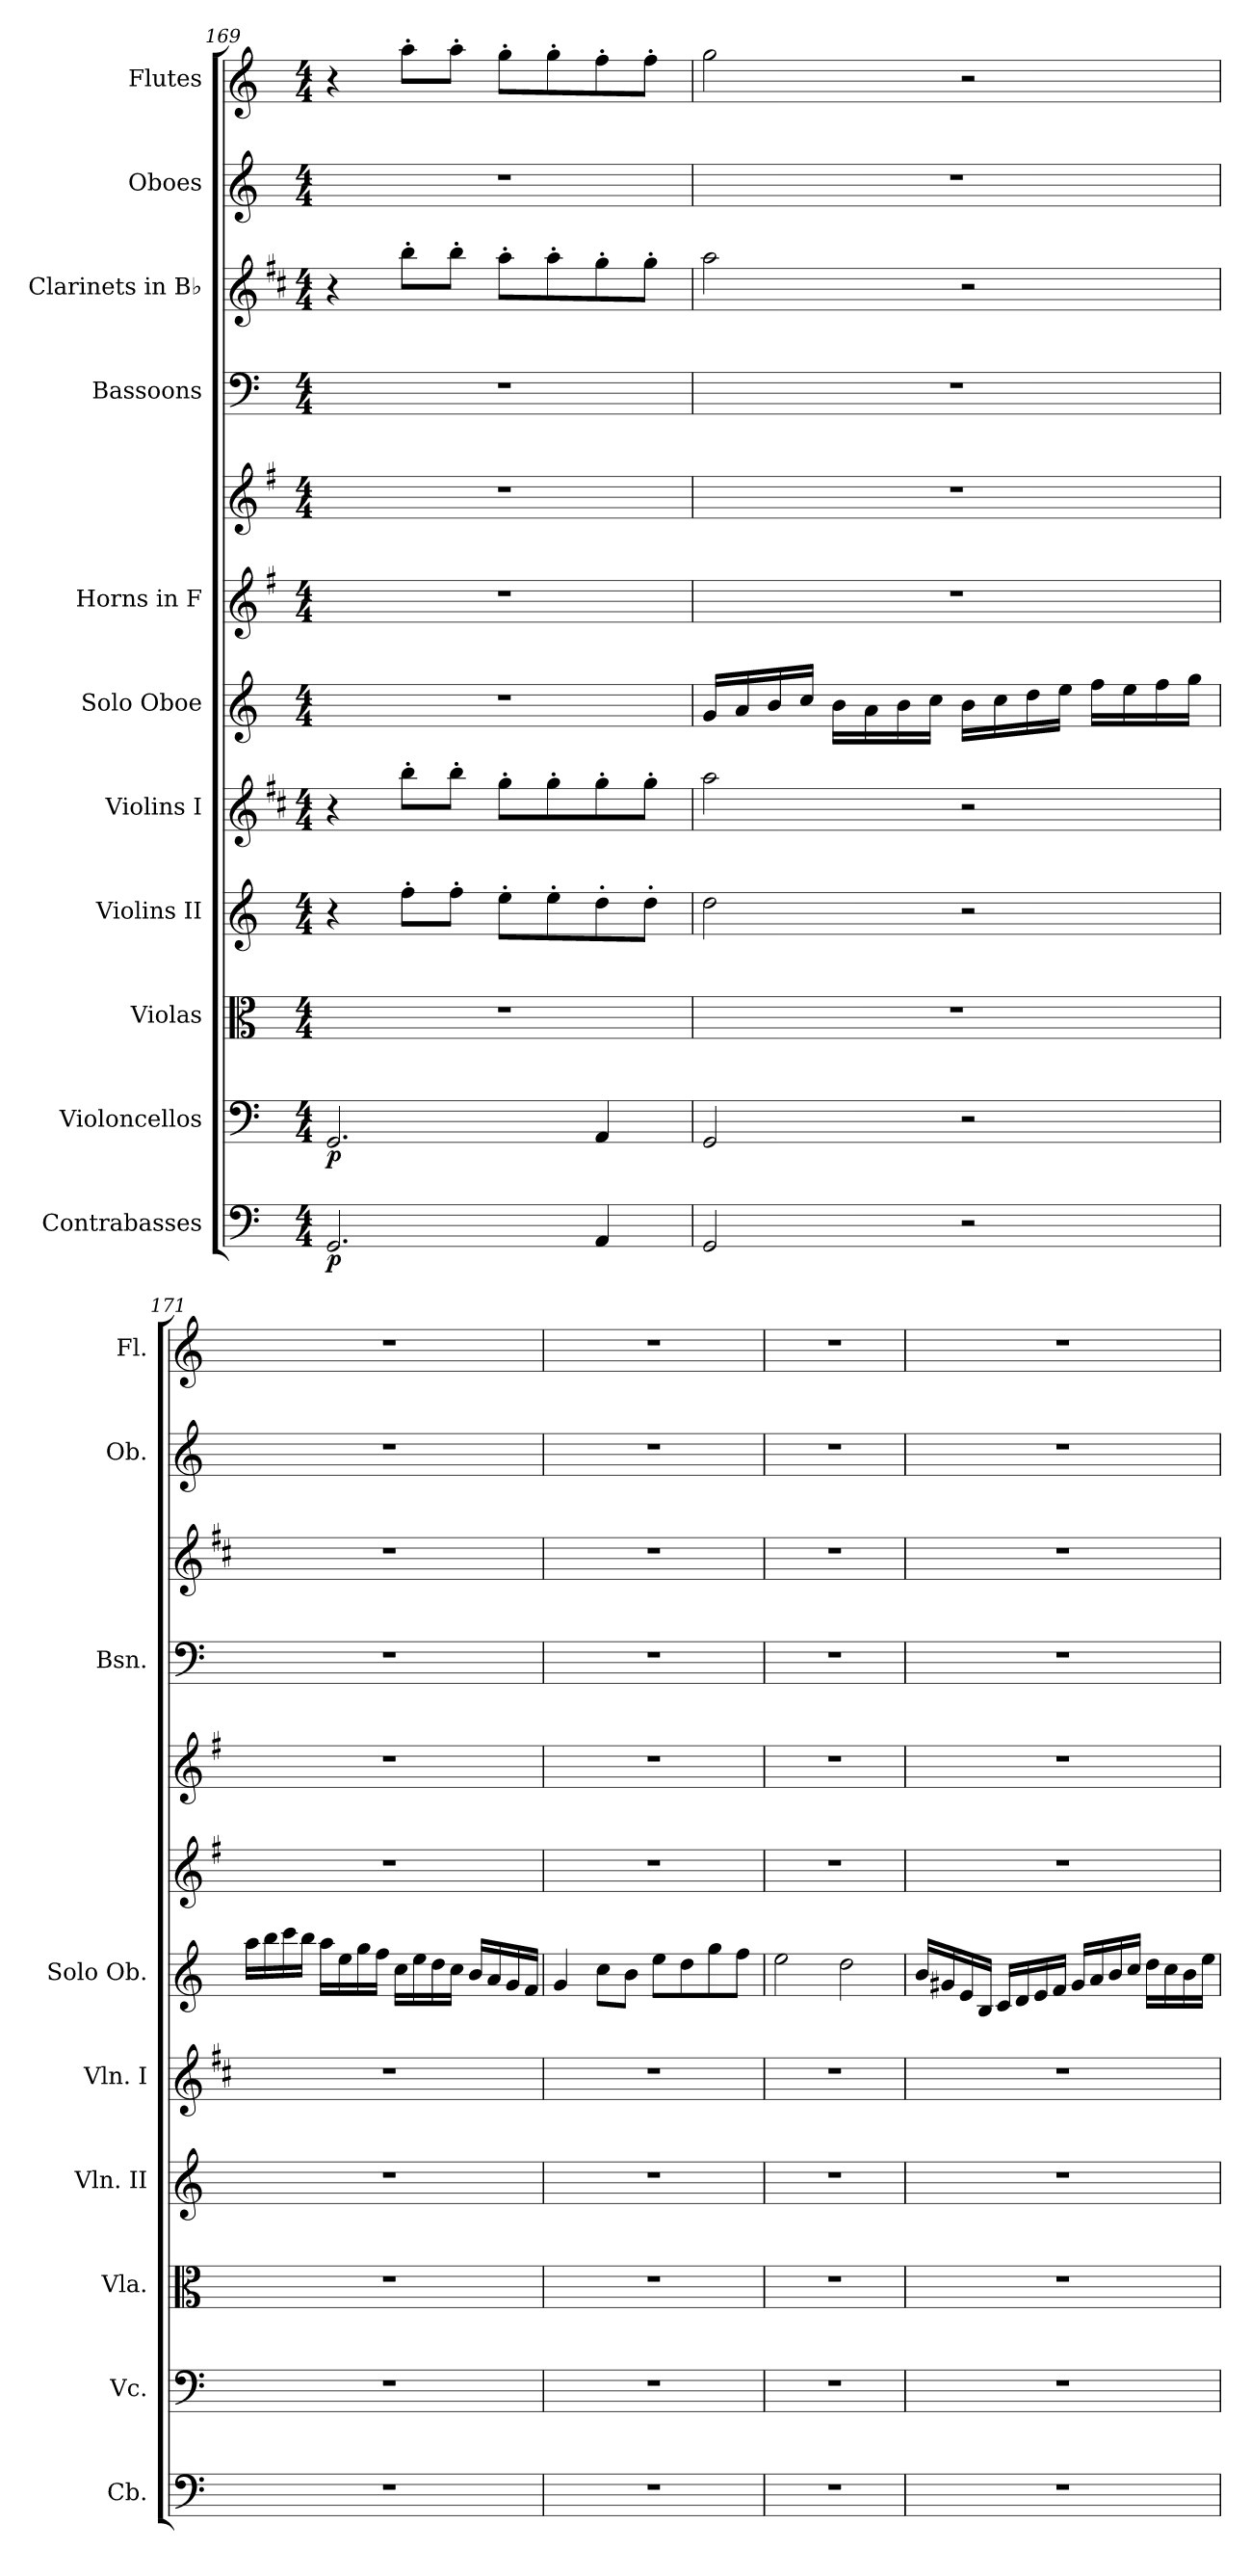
**kern	**dynam	**kern	**dynam	**kern	**kern	**kern	**kern	**kern	**kern	**kern	**kern	**kern	**kern
*part11	*part11	*part10	*part10	*part9	*part8	*part7	*part6	*part5	*part5	*part4	*part3	*part2	*part1
*staff12	*staff12	*staff11	*staff11	*staff10	*staff9	*staff8	*staff7	*staff6	*staff5	*staff4	*staff3	*staff2	*staff1
*I"Contrabasses	*	*I"Violoncellos	*	*I"Violas	*I"Violins II	*I"Violins I	*I"Solo Oboe	*I"Horns in F	*	*I"Bassoons	*I"Clarinets in B♭	*I"Oboes	*I"Flutes
*I'Cb.	*	*I'Vc.	*	*I'Vla.	*I'Vln. II	*I'Vln. I	*I'Solo Ob.	*	*	*I'Bsn.	*	*I'Ob.	*I'Fl.
!!LO:PB:g=z
*clefF4	*	*clefF4	*	*clefC3	*clefG2	*clefG2	*clefG2	*clefG2	*clefG2	*clefF4	*clefG2	*clefG2	*clefG2
*ITrd7c12	*	*	*	*	*	*ITrd1c2	*	*ITrd4c7	*ITrd4c7	*	*ITrd1c2	*	*
*k[]	*	*k[]	*	*k[]	*k[]	*k[]	*k[]	*k[]	*k[]	*k[]	*k[]	*k[]	*k[]
*M4/4	*	*M4/4	*	*M4/4	*M4/4	*M4/4	*M4/4	*M4/4	*M4/4	*M4/4	*M4/4	*M4/4	*M4/4
=169	=169	=169	=169	=169	=169	=169	=169	=169	=169	=169	=169	=169	=169
!	!LO:DY:b	!	!LO:DY:b	!	!	!	!	!	!	!	!	!	!
2.GGG/	p	2.GG/	p	1r	4r	4r	1r	1r	1r	1r	4r	1r	4r
.	.	.	.	.	8ff'\L	8aa'\L	.	.	.	.	8aa'\L	.	8aa'\L
.	.	.	.	.	8ff'\J	8aa'\J	.	.	.	.	8aa'\J	.	8aa'\J
.	.	.	.	.	8ee'\L	8ff'\L	.	.	.	.	8gg'\L	.	8gg'\L
.	.	.	.	.	8ee'\	8ff'\	.	.	.	.	8gg'\	.	8gg'\
4AAA/	.	4AA/	.	.	8dd'\	8ff'\	.	.	.	.	8ff'\	.	8ff'\
.	.	.	.	.	8dd'\J	8ff'\J	.	.	.	.	8ff'\J	.	8ff'\J
=170	=170	=170	=170	=170	=170	=170	=170	=170	=170	=170	=170	=170	=170
2GGG/	.	2GG/	.	1r	2dd\	2gg\	16g/LL	1r	1r	1r	2gg\	1r	2gg\
.	.	.	.	.	.	.	16a/	.	.	.	.	.	.
.	.	.	.	.	.	.	16b/	.	.	.	.	.	.
.	.	.	.	.	.	.	16cc/JJ	.	.	.	.	.	.
.	.	.	.	.	.	.	16b\LL	.	.	.	.	.	.
.	.	.	.	.	.	.	16a\	.	.	.	.	.	.
.	.	.	.	.	.	.	16b\	.	.	.	.	.	.
.	.	.	.	.	.	.	16cc\JJ	.	.	.	.	.	.
2r	.	2r	.	.	2r	2r	16b\LL	.	.	.	2r	.	2r
.	.	.	.	.	.	.	16cc\	.	.	.	.	.	.
.	.	.	.	.	.	.	16dd\	.	.	.	.	.	.
.	.	.	.	.	.	.	16ee\JJ	.	.	.	.	.	.
.	.	.	.	.	.	.	16ff\LL	.	.	.	.	.	.
.	.	.	.	.	.	.	16ee\	.	.	.	.	.	.
.	.	.	.	.	.	.	16ff\	.	.	.	.	.	.
.	.	.	.	.	.	.	16gg\JJ	.	.	.	.	.	.
=171	=171	=171	=171	=171	=171	=171	=171	=171	=171	=171	=171	=171	=171
1r	.	1r	.	1r	1r	1r	16aa\LL	1r	1r	1r	1r	1r	1r
.	.	.	.	.	.	.	16bb\	.	.	.	.	.	.
.	.	.	.	.	.	.	16ccc\	.	.	.	.	.	.
.	.	.	.	.	.	.	16bb\JJ	.	.	.	.	.	.
.	.	.	.	.	.	.	16aa\LL	.	.	.	.	.	.
.	.	.	.	.	.	.	16ee\	.	.	.	.	.	.
.	.	.	.	.	.	.	16gg\	.	.	.	.	.	.
.	.	.	.	.	.	.	16ff\JJ	.	.	.	.	.	.
.	.	.	.	.	.	.	16cc\LL	.	.	.	.	.	.
.	.	.	.	.	.	.	16ee\	.	.	.	.	.	.
.	.	.	.	.	.	.	16dd\	.	.	.	.	.	.
.	.	.	.	.	.	.	16cc\JJ	.	.	.	.	.	.
.	.	.	.	.	.	.	16b/LL	.	.	.	.	.	.
.	.	.	.	.	.	.	16a/	.	.	.	.	.	.
.	.	.	.	.	.	.	16g/	.	.	.	.	.	.
.	.	.	.	.	.	.	16f/JJ	.	.	.	.	.	.
!!LO:LB:g=z
=172	=172	=172	=172	=172	=172	=172	=172	=172	=172	=172	=172	=172	=172
1r	.	1r	.	1r	1r	1r	4g/	1r	1r	1r	1r	1r	1r
.	.	.	.	.	.	.	8cc\L	.	.	.	.	.	.
.	.	.	.	.	.	.	8b\J	.	.	.	.	.	.
.	.	.	.	.	.	.	8ee\L	.	.	.	.	.	.
.	.	.	.	.	.	.	8dd\	.	.	.	.	.	.
.	.	.	.	.	.	.	8gg\	.	.	.	.	.	.
.	.	.	.	.	.	.	8ff\J	.	.	.	.	.	.
=173	=173	=173	=173	=173	=173	=173	=173	=173	=173	=173	=173	=173	=173
1r	.	1r	.	1r	1r	1r	2ee\	1r	1r	1r	1r	1r	1r
.	.	.	.	.	.	.	2dd\	.	.	.	.	.	.
=174	=174	=174	=174	=174	=174	=174	=174	=174	=174	=174	=174	=174	=174
1r	.	1r	.	1r	1r	1r	16b/LL	1r	1r	1r	1r	1r	1r
.	.	.	.	.	.	.	16g#X/	.	.	.	.	.	.
.	.	.	.	.	.	.	16e/	.	.	.	.	.	.
.	.	.	.	.	.	.	16B/JJ	.	.	.	.	.	.
.	.	.	.	.	.	.	16c/LL	.	.	.	.	.	.
.	.	.	.	.	.	.	16d/	.	.	.	.	.	.
.	.	.	.	.	.	.	16e/	.	.	.	.	.	.
.	.	.	.	.	.	.	16f/JJ	.	.	.	.	.	.
.	.	.	.	.	.	.	16g#/LL	.	.	.	.	.	.
.	.	.	.	.	.	.	16a/	.	.	.	.	.	.
.	.	.	.	.	.	.	16b/	.	.	.	.	.	.
.	.	.	.	.	.	.	16cc/JJ	.	.	.	.	.	.
.	.	.	.	.	.	.	16dd\LL	.	.	.	.	.	.
.	.	.	.	.	.	.	16cc\	.	.	.	.	.	.
.	.	.	.	.	.	.	16b\	.	.	.	.	.	.
.	.	.	.	.	.	.	16ee\JJ	.	.	.	.	.	.
=	=	=	=	=	=	=	=	=	=	=	=	=	=
*-	*-	*-	*-	*-	*-	*-	*-	*-	*-	*-	*-	*-	*-
